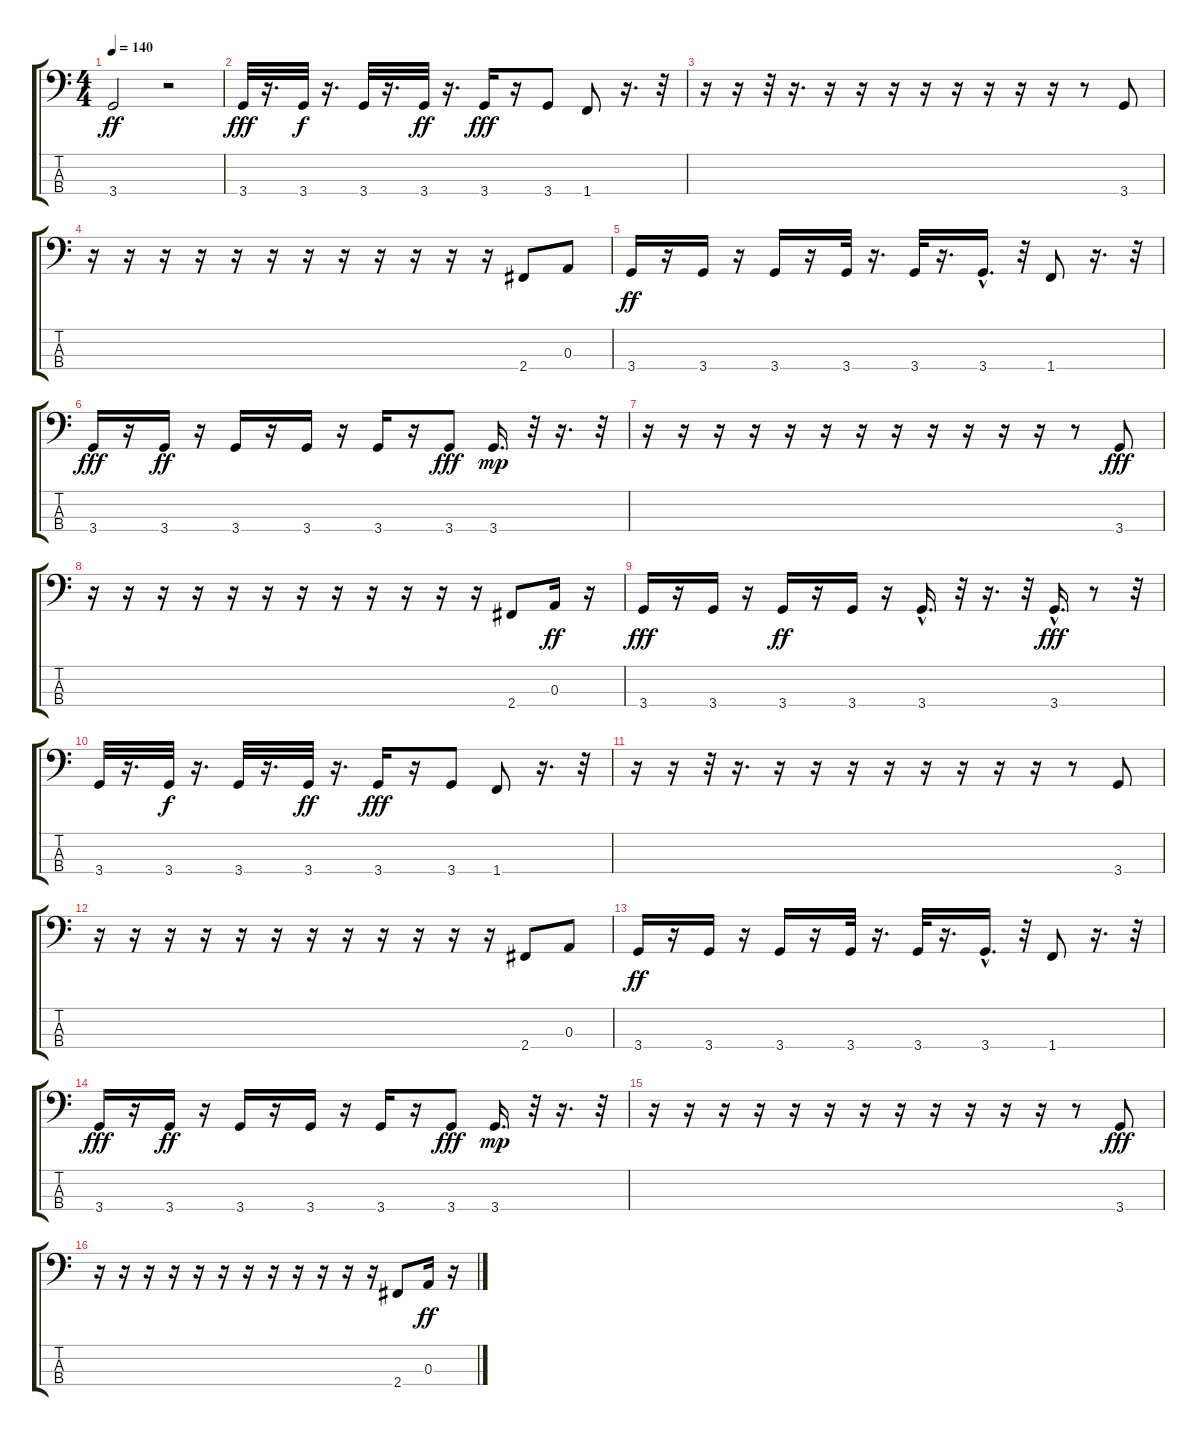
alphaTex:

\track "" {instrument fretlessbass}
\staff {score tabs}
\tuning (G2 D2 A1 E1) {hide}
\ts (4 4)
\tempo 140
\clef f4
\ks c
3.4.2{dy ff} r.2 |
3.4.32{dy fff} r.16{d} 3.4.32{dy f} r.16{d} 3.4.32 r.16{d} 3.4.32{dy ff} r.16{d} 3.4.16{dy fff} r.16 3.4.8 1.4.8 r.16{d} r.32 |
r.16 r.16 r.32 r.16{d} r.16 r.16 r.16 r.16 r.16 r.16 r.16 r.16 r.8 3.4.8 |
r.16 r.16 r.16 r.16 r.16 r.16 r.16 r.16 r.16 r.16 r.16 r.16 2.4.8 0.3.8 |
3.4.16{dy ff} r.16 3.4.16 r.16 3.4.16 r.16 3.4.32 r.16{d} 3.4.32 r.16{d} 3.4{hac}.16{d} r.32 1.4.8 r.16{d} r.32 |
3.4.16{dy fff} r.16 3.4.16{dy ff} r.16 3.4.16 r.16 3.4.16 r.16 3.4.16 r.16 3.4.8{dy fff} 3.4.16{d dy mp} r.32 r.16{d} r.32 |
r.16 r.16 r.16 r.16 r.16 r.16 r.16 r.16 r.16 r.16 r.16 r.16 r.8 3.4.8{dy fff} |
r.16 r.16 r.16 r.16 r.16 r.16 r.16 r.16 r.16 r.16 r.16 r.16 2.4.8 0.3.16{dy ff} r.16 |
3.4.16{dy fff} r.16 3.4.16 r.16 3.4.16{dy ff} r.16 3.4.16 r.16 3.4{hac}.16{d} r.32 r.16{d} r.32 3.4{hac}.16{d dy fff} r.8 r.32 |
3.4.32 r.16{d} 3.4.32{dy f} r.16{d} 3.4.32 r.16{d} 3.4.32{dy ff} r.16{d} 3.4.16{dy fff} r.16 3.4.8 1.4.8 r.16{d} r.32 |
r.16 r.16 r.32 r.16{d} r.16 r.16 r.16 r.16 r.16 r.16 r.16 r.16 r.8 3.4.8 |
r.16 r.16 r.16 r.16 r.16 r.16 r.16 r.16 r.16 r.16 r.16 r.16 2.4.8 0.3.8 |
3.4.16{dy ff} r.16 3.4.16 r.16 3.4.16 r.16 3.4.32 r.16{d} 3.4.32 r.16{d} 3.4{hac}.16{d} r.32 1.4.8 r.16{d} r.32 |
3.4.16{dy fff} r.16 3.4.16{dy ff} r.16 3.4.16 r.16 3.4.16 r.16 3.4.16 r.16 3.4.8{dy fff} 3.4.16{d dy mp} r.32 r.16{d} r.32 |
r.16 r.16 r.16 r.16 r.16 r.16 r.16 r.16 r.16 r.16 r.16 r.16 r.8 3.4.8{dy fff} |
r.16 r.16 r.16 r.16 r.16 r.16 r.16 r.16 r.16 r.16 r.16 r.16 2.4.8 0.3.16{dy ff} r.16
